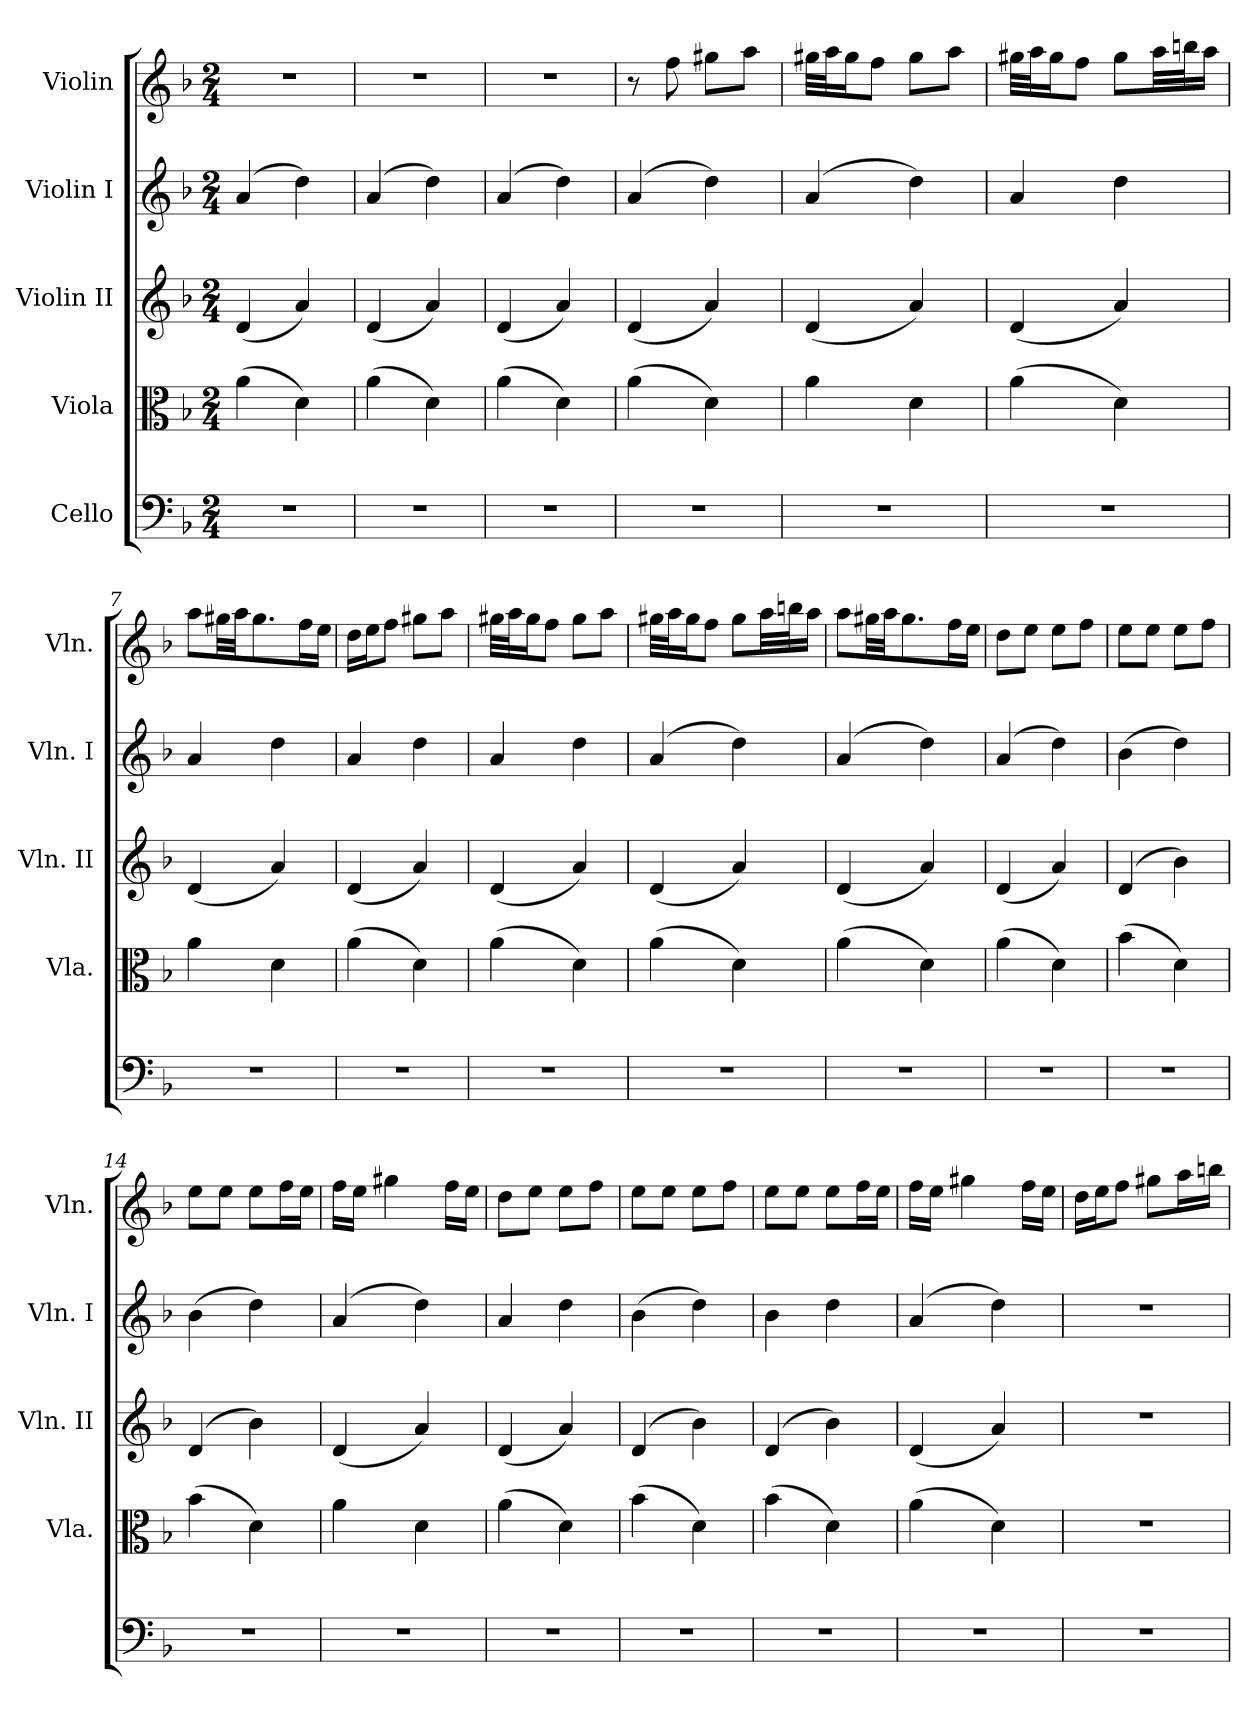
**kern	**kern	**kern	**kern	**kern
*part5	*part4	*part3	*part2	*part1
*staff5	*staff4	*staff3	*staff2	*staff1
*I"Cello	*I"Viola	*I"Violin II	*I"Violin I	*I"Violin
*	*I'Vla.	*I'Vln. II	*I'Vln. I	*I'Vln.
*clefF4	*clefC3	*clefG2	*clefG2	*clefG2
*k[b-]	*k[b-]	*k[b-]	*k[b-]	*k[b-]
*F:	*F:	*F:	*F:	*F:
*M2/4	*M2/4	*M2/4	*M2/4	*M2/4
*MM120	*MM120	*MM120	*MM120	*MM120
=1	=1	=1	=1	=1
2r	(>4a\	(<4d/	(>4a/	2r
.	4d\)	4a/)	4dd\)	.
=2	=2	=2	=2	=2
2r	(>4a\	(<4d/	(>4a/	2r
.	4d\)	4a/)	4dd\)	.
=3	=3	=3	=3	=3
2r	(>4a\	(<4d/	(>4a/	2r
.	4d\)	4a/)	4dd\)	.
=4	=4	=4	=4	=4
2r	(>4a\	(<4d/	(>4a/	8r
.	.	.	.	8ff\
.	4d\)	4a/)	4dd\)	8gg#X\L
.	.	.	.	8aa\J
=5	=5	=5	=5	=5
2r	4a\	(<4d/	(>4a/	32gg#X\LLL
.	.	.	.	32aa\J
.	.	.	.	16gg#\J
.	.	.	.	8ff\J
.	4d\	4a/)	4dd\)	8gg#\L
.	.	.	.	8aa\J
=6	=6	=6	=6	=6
2r	(>4a\	(<4d/	4a/	32gg#X\LLL
.	.	.	.	32aa\J
.	.	.	.	16gg#\J
.	.	.	.	8ff\J
.	4d\)	4a/)	4dd\	8gg#\L
.	.	.	.	32aa\LL
.	.	.	.	32bbn\J
.	.	.	.	16aa\JJ
=7	=7	=7	=7	=7
2r	4a\	(<4d/	4a/	8aa\L
.	.	.	.	32gg#X\LL
.	.	.	.	32aa\JJ
.	.	.	.	8.gg#\
.	4d\	4a/)	4dd\	.
.	.	.	.	16ff\L
.	.	.	.	16ee\JJ
=8	=8	=8	=8	=8
2r	(>4a\	(<4d/	4a/	16dd\LL
.	.	.	.	16ee\J
.	.	.	.	8ff\J
.	4d\)	4a/)	4dd\	8gg#X\L
.	.	.	.	8aa\J
=9	=9	=9	=9	=9
2r	(>4a\	(<4d/	4a/	32gg#X\LLL
.	.	.	.	32aa\J
.	.	.	.	16gg#\J
.	.	.	.	8ff\J
.	4d\)	4a/)	4dd\	8gg#\L
.	.	.	.	8aa\J
=10	=10	=10	=10	=10
2r	(>4a\	(<4d/	(>4a/	32gg#X\LLL
.	.	.	.	32aa\J
.	.	.	.	16gg#\J
.	.	.	.	8ff\J
.	4d\)	4a/)	4dd\)	8gg#\L
.	.	.	.	32aa\LL
.	.	.	.	32bbn\J
.	.	.	.	16aa\JJ
!!LO:LB:g=z
=11	=11	=11	=11	=11
2r	(>4a\	(<4d/	(>4a/	8aa\L
.	.	.	.	32gg#X\LL
.	.	.	.	32aa\JJ
.	.	.	.	8.gg#\
.	4d\)	4a/)	4dd\)	.
.	.	.	.	16ff\L
.	.	.	.	16ee\JJ
=12	=12	=12	=12	=12
2r	(>4a\	(<4d/	(>4a/	8dd\L
.	.	.	.	8ee\J
.	4d\)	4a/)	4dd\)	8ee\L
.	.	.	.	8ff\J
=13	=13	=13	=13	=13
2r	(>4b-\	(>4d/	(>4b-\	8ee\L
.	.	.	.	8ee\J
.	4d\)	4b-\)	4dd\)	8ee\L
.	.	.	.	8ff\J
=14	=14	=14	=14	=14
2r	(>4b-\	(>4d/	(>4b-\	8ee\L
.	.	.	.	8ee\J
.	4d\)	4b-\)	4dd\)	8ee\L
.	.	.	.	16ff\L
.	.	.	.	16ee\JJ
=15	=15	=15	=15	=15
2r	4a\	(<4d/	(>4a/	16ff\LL
.	.	.	.	16ee\JJ
.	.	.	.	4gg#X\
.	4d\	4a/)	4dd\)	.
.	.	.	.	16ff\LL
.	.	.	.	16ee\JJ
=16	=16	=16	=16	=16
2r	(>4a\	(<4d/	4a/	8dd\L
.	.	.	.	8ee\J
.	4d\)	4a/)	4dd\	8ee\L
.	.	.	.	8ff\J
=17	=17	=17	=17	=17
2r	(>4b-\	(>4d/	(>4b-\	8ee\L
.	.	.	.	8ee\J
.	4d\)	4b-\)	4dd\)	8ee\L
.	.	.	.	8ff\J
=18	=18	=18	=18	=18
2r	(>4b-\	(>4d/	4b-\	8ee\L
.	.	.	.	8ee\J
.	4d\)	4b-\)	4dd\	8ee\L
.	.	.	.	16ff\L
.	.	.	.	16ee\JJ
=19	=19	=19	=19	=19
2r	(>4a\	(<4d/	(>4a/	16ff\LL
.	.	.	.	16ee\JJ
.	.	.	.	4gg#X\
.	4d\)	4a/)	4dd\)	.
.	.	.	.	16ff\LL
.	.	.	.	16ee\JJ
=20	=20	=20	=20	=20
2r	2r	2r	2r	16dd\LL
.	.	.	.	16ee\J
.	.	.	.	8ff\J
.	.	.	.	8gg#X\L
.	.	.	.	16aa\L
.	.	.	.	16bbn\JJ
=	=	=	=	=
*-	*-	*-	*-	*-
